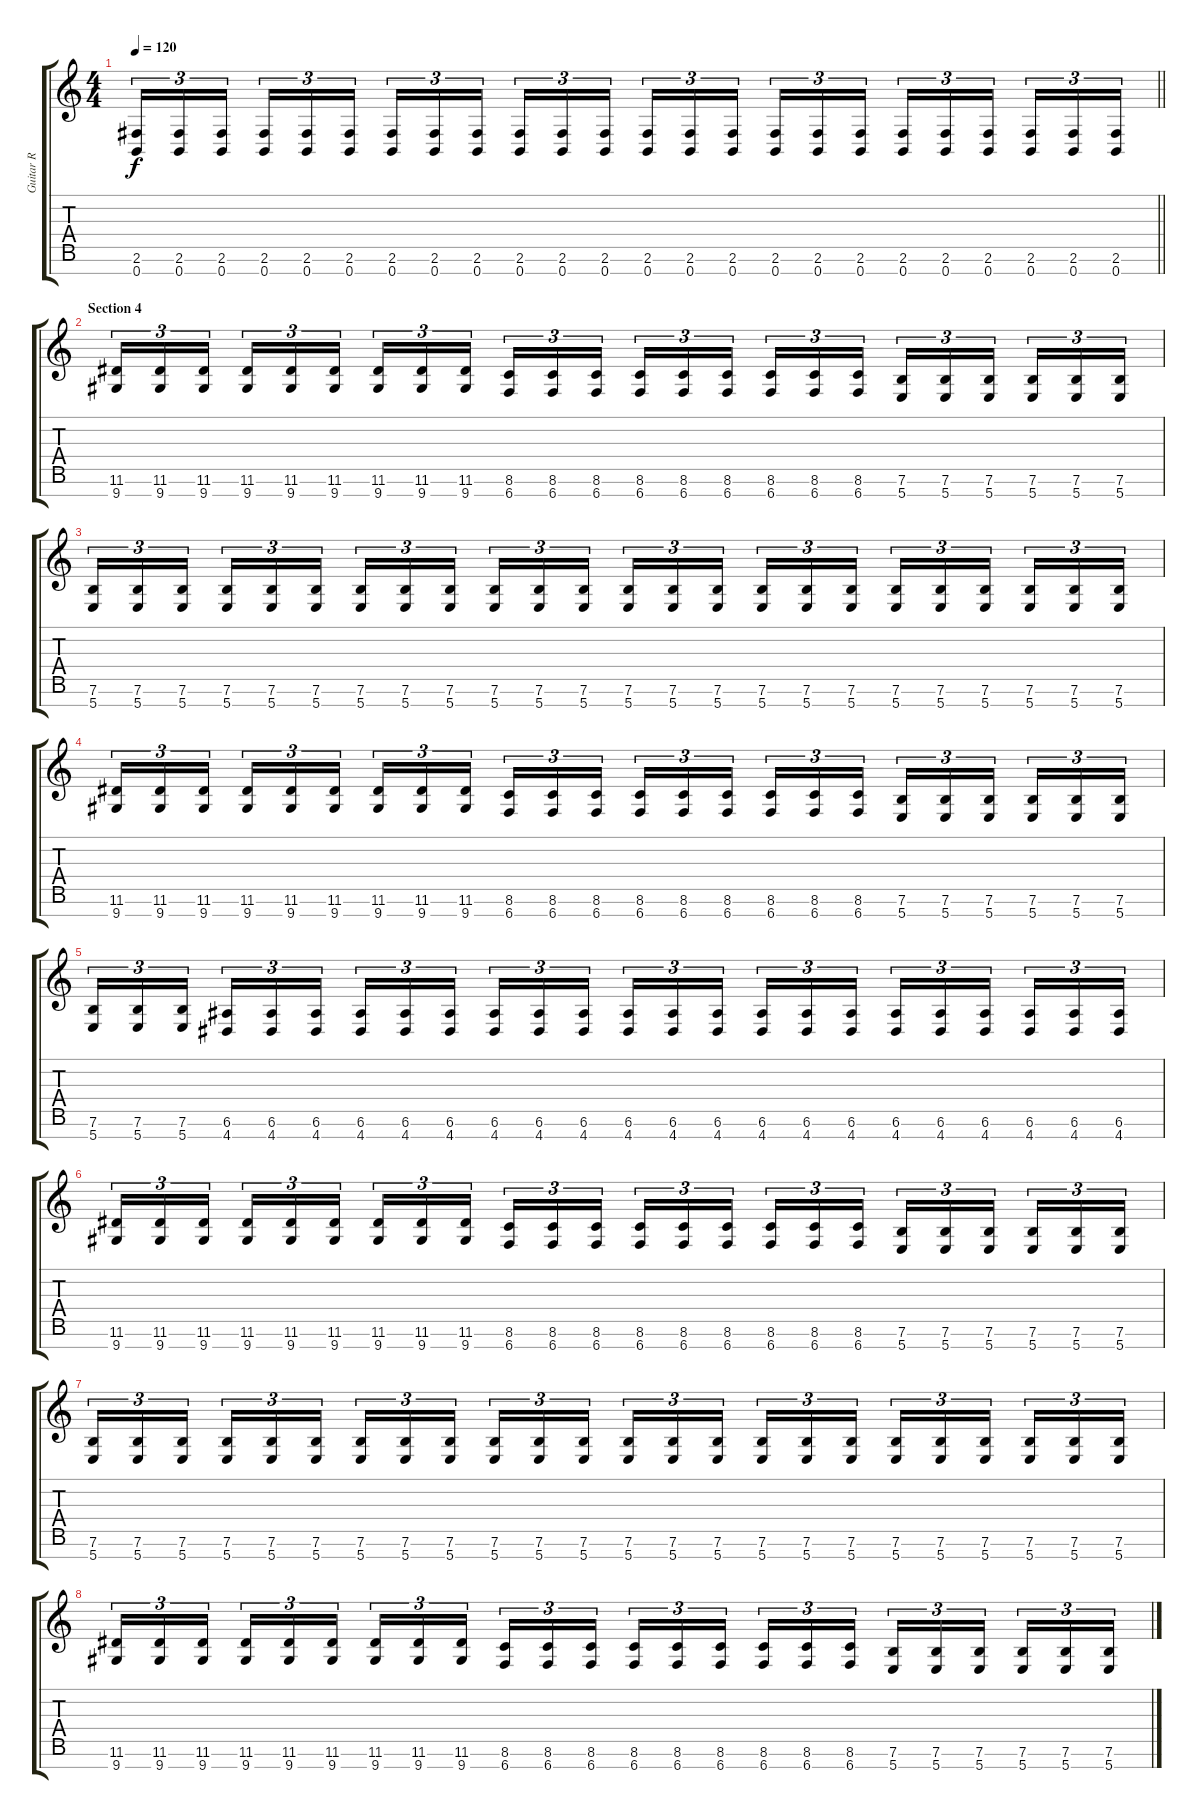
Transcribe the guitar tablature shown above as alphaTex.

\track ("Guitar R" "Guitar R") {instrument overdrivenguitar}
\staff {score tabs}
\tuning (E4 B3 G3 D3 A2 E2 B1) {hide}
\ts (4 4)
\tempo 120
\clef g2
\barLineRight lightlight
\ks c
(2.6 0.7).16{tu (3 2) dy f} (2.6 0.7).16{tu (3 2)} (2.6 0.7).16{tu (3 2) beam splitsecondary} (2.6 0.7).16{tu (3 2)} (2.6 0.7).16{tu (3 2)} (2.6 0.7).16{tu (3 2)} (2.6 0.7).16{tu (3 2)} (2.6 0.7).16{tu (3 2)} (2.6 0.7).16{tu (3 2) beam splitsecondary} (2.6 0.7).16{tu (3 2)} (2.6 0.7).16{tu (3 2)} (2.6 0.7).16{tu (3 2)} (2.6 0.7).16{tu (3 2)} (2.6 0.7).16{tu (3 2)} (2.6 0.7).16{tu (3 2) beam splitsecondary} (2.6 0.7).16{tu (3 2)} (2.6 0.7).16{tu (3 2)} (2.6 0.7).16{tu (3 2)} (2.6 0.7).16{tu (3 2)} (2.6 0.7).16{tu (3 2)} (2.6 0.7).16{tu (3 2) beam splitsecondary} (2.6 0.7).16{tu (3 2)} (2.6 0.7).16{tu (3 2)} (2.6 0.7).16{tu (3 2)} |
\section ("" "Section 4")
(11.6 9.7).16{tu (3 2)} (11.6 9.7).16{tu (3 2)} (11.6 9.7).16{tu (3 2) beam splitsecondary} (11.6 9.7).16{tu (3 2)} (11.6 9.7).16{tu (3 2)} (11.6 9.7).16{tu (3 2)} (11.6 9.7).16{tu (3 2)} (11.6 9.7).16{tu (3 2)} (11.6 9.7).16{tu (3 2) beam splitsecondary} (8.6 6.7).16{tu (3 2)} (8.6 6.7).16{tu (3 2)} (8.6 6.7).16{tu (3 2)} (8.6 6.7).16{tu (3 2)} (8.6 6.7).16{tu (3 2)} (8.6 6.7).16{tu (3 2) beam splitsecondary} (8.6 6.7).16{tu (3 2)} (8.6 6.7).16{tu (3 2)} (8.6 6.7).16{tu (3 2)} (7.6 5.7).16{tu (3 2)} (7.6 5.7).16{tu (3 2)} (7.6 5.7).16{tu (3 2) beam splitsecondary} (7.6 5.7).16{tu (3 2)} (7.6 5.7).16{tu (3 2)} (7.6 5.7).16{tu (3 2)} |
(7.6 5.7).16{tu (3 2)} (7.6 5.7).16{tu (3 2)} (7.6 5.7).16{tu (3 2) beam splitsecondary} (7.6 5.7).16{tu (3 2)} (7.6 5.7).16{tu (3 2)} (7.6 5.7).16{tu (3 2)} (7.6 5.7).16{tu (3 2)} (7.6 5.7).16{tu (3 2)} (7.6 5.7).16{tu (3 2) beam splitsecondary} (7.6 5.7).16{tu (3 2)} (7.6 5.7).16{tu (3 2)} (7.6 5.7).16{tu (3 2)} (7.6 5.7).16{tu (3 2)} (7.6 5.7).16{tu (3 2)} (7.6 5.7).16{tu (3 2) beam splitsecondary} (7.6 5.7).16{tu (3 2)} (7.6 5.7).16{tu (3 2)} (7.6 5.7).16{tu (3 2)} (7.6 5.7).16{tu (3 2)} (7.6 5.7).16{tu (3 2)} (7.6 5.7).16{tu (3 2) beam splitsecondary} (7.6 5.7).16{tu (3 2)} (7.6 5.7).16{tu (3 2)} (7.6 5.7).16{tu (3 2)} |
(11.6 9.7).16{tu (3 2)} (11.6 9.7).16{tu (3 2)} (11.6 9.7).16{tu (3 2) beam splitsecondary} (11.6 9.7).16{tu (3 2)} (11.6 9.7).16{tu (3 2)} (11.6 9.7).16{tu (3 2)} (11.6 9.7).16{tu (3 2)} (11.6 9.7).16{tu (3 2)} (11.6 9.7).16{tu (3 2) beam splitsecondary} (8.6 6.7).16{tu (3 2)} (8.6 6.7).16{tu (3 2)} (8.6 6.7).16{tu (3 2)} (8.6 6.7).16{tu (3 2)} (8.6 6.7).16{tu (3 2)} (8.6 6.7).16{tu (3 2) beam splitsecondary} (8.6 6.7).16{tu (3 2)} (8.6 6.7).16{tu (3 2)} (8.6 6.7).16{tu (3 2)} (7.6 5.7).16{tu (3 2)} (7.6 5.7).16{tu (3 2)} (7.6 5.7).16{tu (3 2) beam splitsecondary} (7.6 5.7).16{tu (3 2)} (7.6 5.7).16{tu (3 2)} (7.6 5.7).16{tu (3 2)} |
(7.6 5.7).16{tu (3 2)} (7.6 5.7).16{tu (3 2)} (7.6 5.7).16{tu (3 2) beam splitsecondary} (6.6 4.7).16{tu (3 2)} (6.6 4.7).16{tu (3 2)} (6.6 4.7).16{tu (3 2)} (6.6 4.7).16{tu (3 2)} (6.6 4.7).16{tu (3 2)} (6.6 4.7).16{tu (3 2) beam splitsecondary} (6.6 4.7).16{tu (3 2)} (6.6 4.7).16{tu (3 2)} (6.6 4.7).16{tu (3 2)} (6.6 4.7).16{tu (3 2)} (6.6 4.7).16{tu (3 2)} (6.6 4.7).16{tu (3 2) beam splitsecondary} (6.6 4.7).16{tu (3 2)} (6.6 4.7).16{tu (3 2)} (6.6 4.7).16{tu (3 2)} (6.6 4.7).16{tu (3 2)} (6.6 4.7).16{tu (3 2)} (6.6 4.7).16{tu (3 2) beam splitsecondary} (6.6 4.7).16{tu (3 2)} (6.6 4.7).16{tu (3 2)} (6.6 4.7).16{tu (3 2)} |
(11.6 9.7).16{tu (3 2)} (11.6 9.7).16{tu (3 2)} (11.6 9.7).16{tu (3 2) beam splitsecondary} (11.6 9.7).16{tu (3 2)} (11.6 9.7).16{tu (3 2)} (11.6 9.7).16{tu (3 2)} (11.6 9.7).16{tu (3 2)} (11.6 9.7).16{tu (3 2)} (11.6 9.7).16{tu (3 2) beam splitsecondary} (8.6 6.7).16{tu (3 2)} (8.6 6.7).16{tu (3 2)} (8.6 6.7).16{tu (3 2)} (8.6 6.7).16{tu (3 2)} (8.6 6.7).16{tu (3 2)} (8.6 6.7).16{tu (3 2) beam splitsecondary} (8.6 6.7).16{tu (3 2)} (8.6 6.7).16{tu (3 2)} (8.6 6.7).16{tu (3 2)} (7.6 5.7).16{tu (3 2)} (7.6 5.7).16{tu (3 2)} (7.6 5.7).16{tu (3 2) beam splitsecondary} (7.6 5.7).16{tu (3 2)} (7.6 5.7).16{tu (3 2)} (7.6 5.7).16{tu (3 2)} |
(7.6 5.7).16{tu (3 2)} (7.6 5.7).16{tu (3 2)} (7.6 5.7).16{tu (3 2) beam splitsecondary} (7.6 5.7).16{tu (3 2)} (7.6 5.7).16{tu (3 2)} (7.6 5.7).16{tu (3 2)} (7.6 5.7).16{tu (3 2)} (7.6 5.7).16{tu (3 2)} (7.6 5.7).16{tu (3 2) beam splitsecondary} (7.6 5.7).16{tu (3 2)} (7.6 5.7).16{tu (3 2)} (7.6 5.7).16{tu (3 2)} (7.6 5.7).16{tu (3 2)} (7.6 5.7).16{tu (3 2)} (7.6 5.7).16{tu (3 2) beam splitsecondary} (7.6 5.7).16{tu (3 2)} (7.6 5.7).16{tu (3 2)} (7.6 5.7).16{tu (3 2)} (7.6 5.7).16{tu (3 2)} (7.6 5.7).16{tu (3 2)} (7.6 5.7).16{tu (3 2) beam splitsecondary} (7.6 5.7).16{tu (3 2)} (7.6 5.7).16{tu (3 2)} (7.6 5.7).16{tu (3 2)} |
(11.6 9.7).16{tu (3 2)} (11.6 9.7).16{tu (3 2)} (11.6 9.7).16{tu (3 2) beam splitsecondary} (11.6 9.7).16{tu (3 2)} (11.6 9.7).16{tu (3 2)} (11.6 9.7).16{tu (3 2)} (11.6 9.7).16{tu (3 2)} (11.6 9.7).16{tu (3 2)} (11.6 9.7).16{tu (3 2) beam splitsecondary} (8.6 6.7).16{tu (3 2)} (8.6 6.7).16{tu (3 2)} (8.6 6.7).16{tu (3 2)} (8.6 6.7).16{tu (3 2)} (8.6 6.7).16{tu (3 2)} (8.6 6.7).16{tu (3 2) beam splitsecondary} (8.6 6.7).16{tu (3 2)} (8.6 6.7).16{tu (3 2)} (8.6 6.7).16{tu (3 2)} (7.6 5.7).16{tu (3 2)} (7.6 5.7).16{tu (3 2)} (7.6 5.7).16{tu (3 2) beam splitsecondary} (7.6 5.7).16{tu (3 2)} (7.6 5.7).16{tu (3 2)} (7.6 5.7).16{tu (3 2)}
